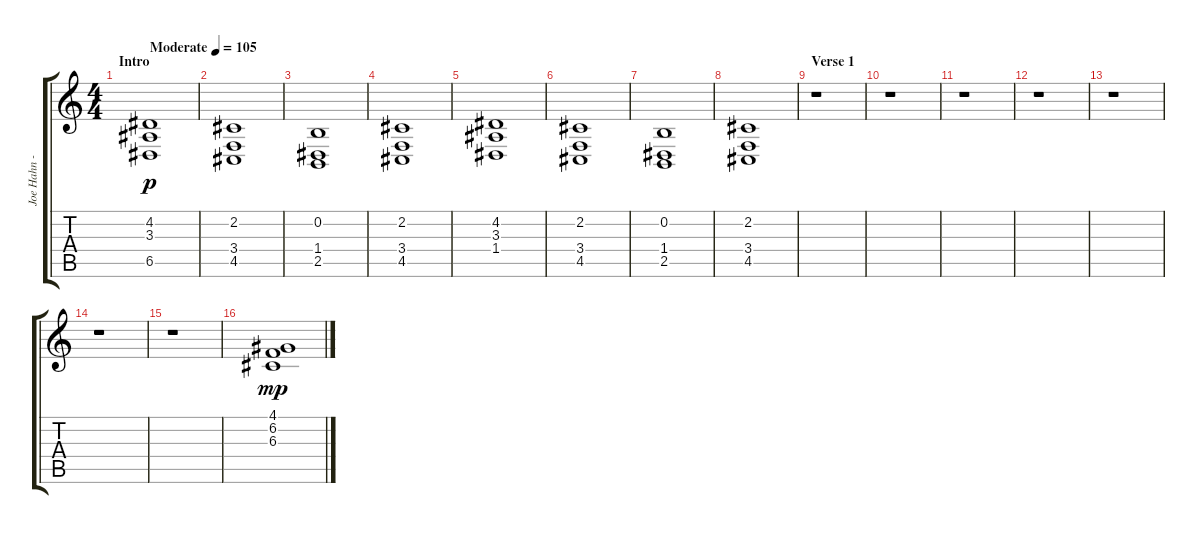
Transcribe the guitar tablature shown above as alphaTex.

\track ("Joe Hahn - Sample [Strings]" "Joe Hahn -") {instrument stringensemble1}
\staff {score tabs}
\tuning (E4 B3 G3 D3 A2 E2) {hide}
\ts (4 4)
\section ("" "Intro")
\tempo (105 "Moderate")
\clef g2
\ks c
(4.2 3.3 6.5).1{dy p instrument stringensemble1} |
(2.2 3.4 4.5).1 |
(0.2 1.4 2.5).1 |
(2.2 3.4 4.5).1 |
(4.2 3.3 1.4).1 |
(2.2 3.4 4.5).1 |
(0.2 1.4 2.5).1 |
(2.2 3.4 4.5).1 |
\section ("" "Verse 1")
r.1 |
r.1 |
r.1 |
r.1 |
r.1 |
r.1 |
r.1 |
(4.1 6.2 6.3).1{dy mp}
